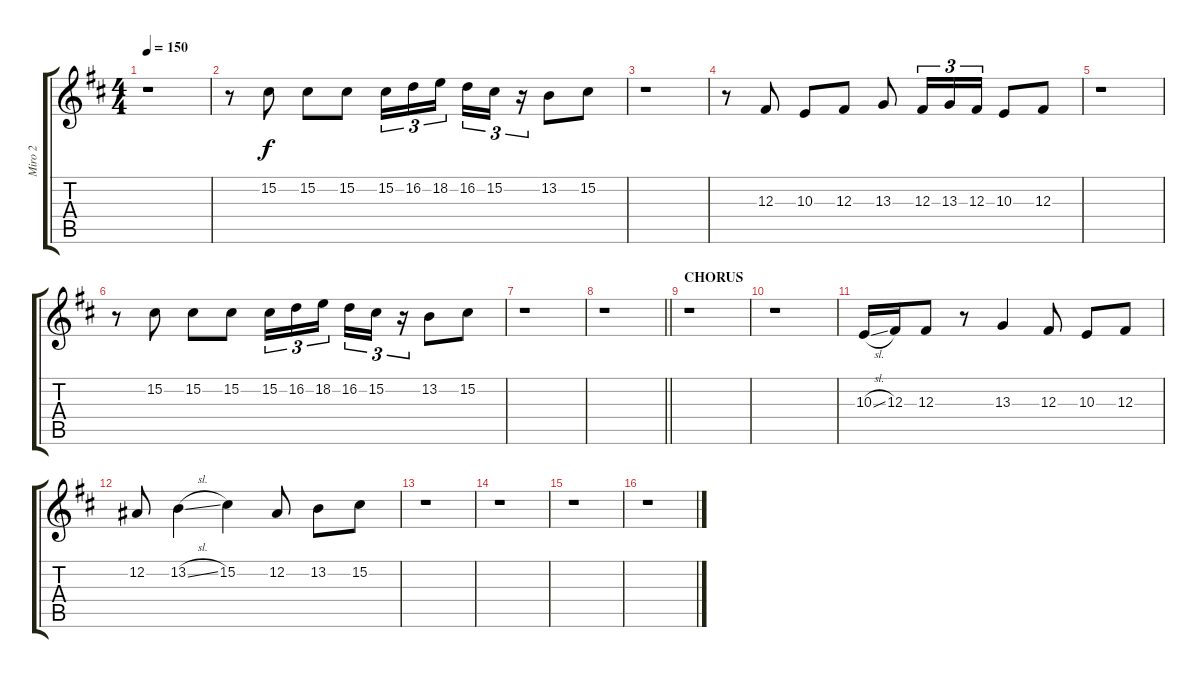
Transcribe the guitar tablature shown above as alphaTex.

\track ("Miro 2" "Miro 2") {instrument sitar}
\staff {score tabs}
\tuning (Eb4 Bb3 Gb3 Db3 Ab2 Eb2) {hide}
\ts (4 4)
\tempo 150
\clef g2
\ks bminor
r.1{dy f} |
r.8 15.2.8{instrument marimba} 15.2.8 15.2.8 15.2.16{tu (3 2)} 16.2.16{tu (3 2)} 18.2.16{tu (3 2) beam splitsecondary} 16.2.16{tu (3 2)} 15.2.16{tu (3 2)} r.16{tu (3 2)} 13.2.8 15.2.8 |
r.1 |
r.8 12.3.8 10.3.8 12.3.8 13.3.8 12.3.16{tu (3 2)} 13.3.16{tu (3 2)} 12.3.16{tu (3 2)} 10.3.8 12.3.8 |
r.1 |
r.8 15.2.8 15.2.8 15.2.8 15.2.16{tu (3 2)} 16.2.16{tu (3 2)} 18.2.16{tu (3 2) beam splitsecondary} 16.2.16{tu (3 2)} 15.2.16{tu (3 2)} r.16{tu (3 2)} 13.2.8 15.2.8 |
r.1{instrument sitar} |
\barLineRight lightlight
r.1 |
\section ("" "CHORUS")
r.1 |
r.1 |
10.3{sl}.16 12.3.16 12.3.8 r.8 13.3.4 12.3.8 10.3.8 12.3.8 |
12.2.8 13.2{sl}.4 15.2.4 12.2.8 13.2.8 15.2.8 |
r.1 |
r.1 |
r.1 |
r.1
